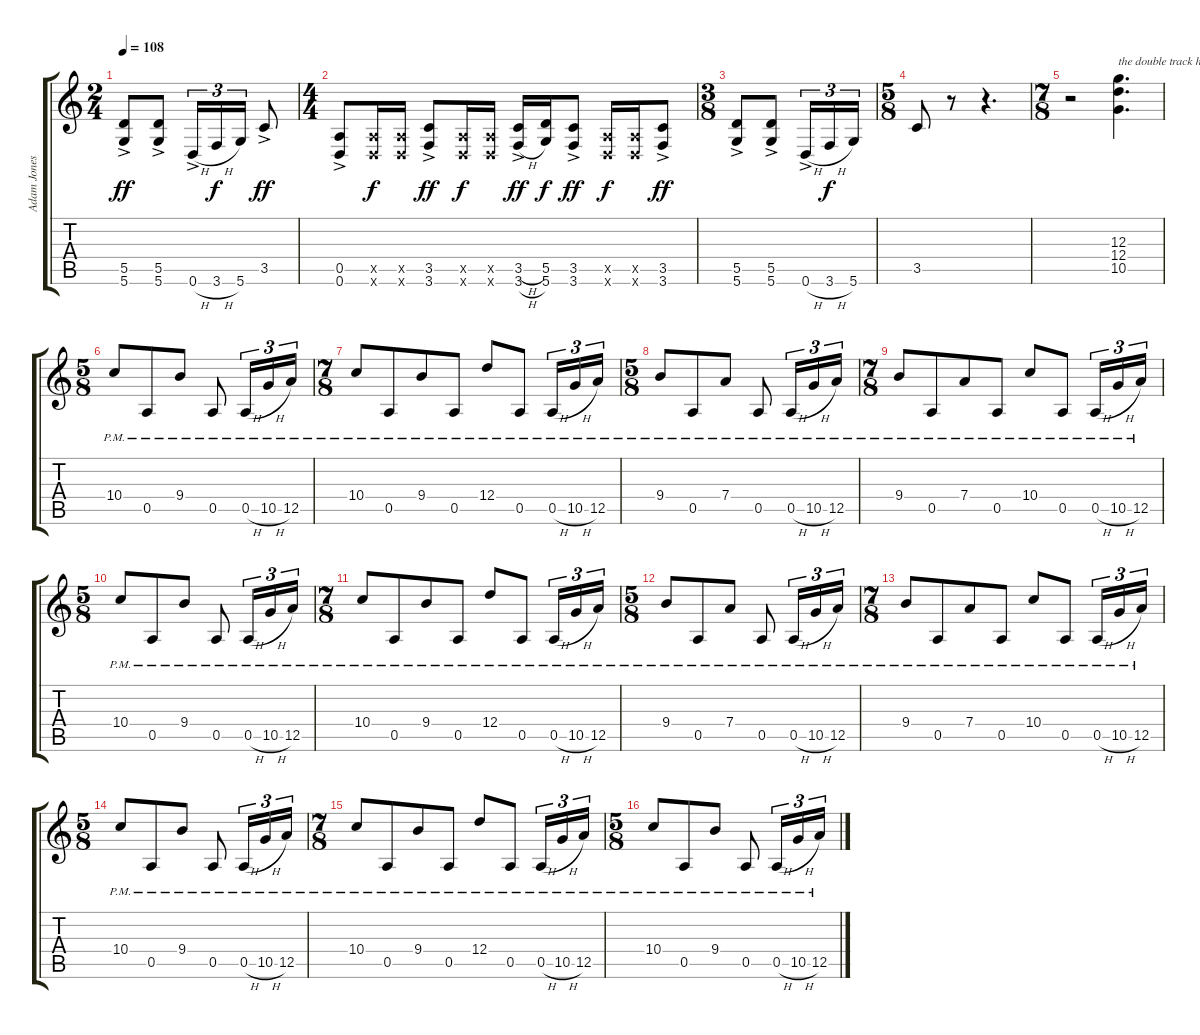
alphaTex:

\track ("Adam Jones (Guitar I)" "Adam Jones") {instrument distortionguitar}
\staff {score tabs}
\tuning (E4 B3 G3 D3 A2 D2) {hide}
\ts (2 4)
\tempo 108
\clef g2
\ks c
(5.5{ac} 5.6{ac}).8{dy ff} (5.5{ac} 5.6{ac}).8 0.6{h ac}.16{tu (3 2)} 3.6{h}.16{tu (3 2) dy f} 5.6.16{tu (3 2)} 3.5{ac}.8{dy ff} |
\ts (4 4)
(0.5{ac} 0.6{ac}).8 (0.5{x} 0.6{x}).16{dy f} (0.5{x} 0.6{x}).16 (3.5{ac} 3.6{ac}).8{dy ff} (0.5{x} 0.6{x}).16{dy f} (0.5{x} 0.6{x}).16 (3.5{h ac} 3.6{h ac}).16{dy ff} (5.5 5.6).16{dy f} (3.5{ac} 3.6{ac}).8{dy ff} (0.5{x} 0.6{x}).16{dy f} (0.5{x} 0.6{x}).16 (3.5{ac} 3.6{ac}).8{dy ff} |
\ts (3 8)
(5.5{ac} 5.6{ac}).8 (5.5{ac} 5.6{ac}).8 0.6{h ac}.16{tu (3 2)} 3.6{h}.16{tu (3 2) dy f} 5.6.16{tu (3 2)} |
\ts (5 8)
3.5.8 r.8 r.4{d} |
\ts (7 8)
r.2 (12.3 12.4 10.5).4{d txt "the double track holds this out longer"} |
\ts (5 8)
10.4{pm}.8 0.5{pm}.8 9.4{pm}.8 0.5{pm}.8 0.5{h pm}.16{tu (3 2)} 10.5{h pm}.16{tu (3 2)} 12.5{pm}.16{tu (3 2)} |
\ts (7 8)
10.4{pm}.8 0.5{pm}.8 9.4{pm}.8 0.5{pm}.8 12.4{pm}.8 0.5{pm}.8 0.5{h pm}.16{tu (3 2)} 10.5{h pm}.16{tu (3 2)} 12.5{pm}.16{tu (3 2)} |
\ts (5 8)
9.4{pm}.8 0.5{pm}.8 7.4{pm}.8 0.5{pm}.8 0.5{h pm}.16{tu (3 2)} 10.5{h pm}.16{tu (3 2)} 12.5{pm}.16{tu (3 2)} |
\ts (7 8)
9.4{pm}.8 0.5{pm}.8 7.4{pm}.8 0.5{pm}.8 10.4{pm}.8 0.5{pm}.8 0.5{h pm}.16{tu (3 2)} 10.5{h pm}.16{tu (3 2)} 12.5{pm}.16{tu (3 2)} |
\ts (5 8)
10.4{pm}.8 0.5{pm}.8 9.4{pm}.8 0.5{pm}.8 0.5{h pm}.16{tu (3 2)} 10.5{h pm}.16{tu (3 2)} 12.5{pm}.16{tu (3 2)} |
\ts (7 8)
10.4{pm}.8 0.5{pm}.8 9.4{pm}.8 0.5{pm}.8 12.4{pm}.8 0.5{pm}.8 0.5{h pm}.16{tu (3 2)} 10.5{h pm}.16{tu (3 2)} 12.5{pm}.16{tu (3 2)} |
\ts (5 8)
9.4{pm}.8 0.5{pm}.8 7.4{pm}.8 0.5{pm}.8 0.5{h pm}.16{tu (3 2)} 10.5{h pm}.16{tu (3 2)} 12.5{pm}.16{tu (3 2)} |
\ts (7 8)
9.4{pm}.8 0.5{pm}.8 7.4{pm}.8 0.5{pm}.8 10.4{pm}.8 0.5{pm}.8 0.5{h pm}.16{tu (3 2)} 10.5{h pm}.16{tu (3 2)} 12.5{pm}.16{tu (3 2)} |
\ts (5 8)
10.4{pm}.8 0.5{pm}.8 9.4{pm}.8 0.5{pm}.8 0.5{h pm}.16{tu (3 2)} 10.5{h pm}.16{tu (3 2)} 12.5{pm}.16{tu (3 2)} |
\ts (7 8)
10.4{pm}.8 0.5{pm}.8 9.4{pm}.8 0.5{pm}.8 12.4{pm}.8 0.5{pm}.8 0.5{h pm}.16{tu (3 2)} 10.5{h pm}.16{tu (3 2)} 12.5{pm}.16{tu (3 2)} |
\ts (5 8)
10.4{pm}.8 0.5{pm}.8 9.4{pm}.8 0.5{pm}.8 0.5{h pm}.16{tu (3 2)} 10.5{h pm}.16{tu (3 2)} 12.5{pm}.16{tu (3 2)}
